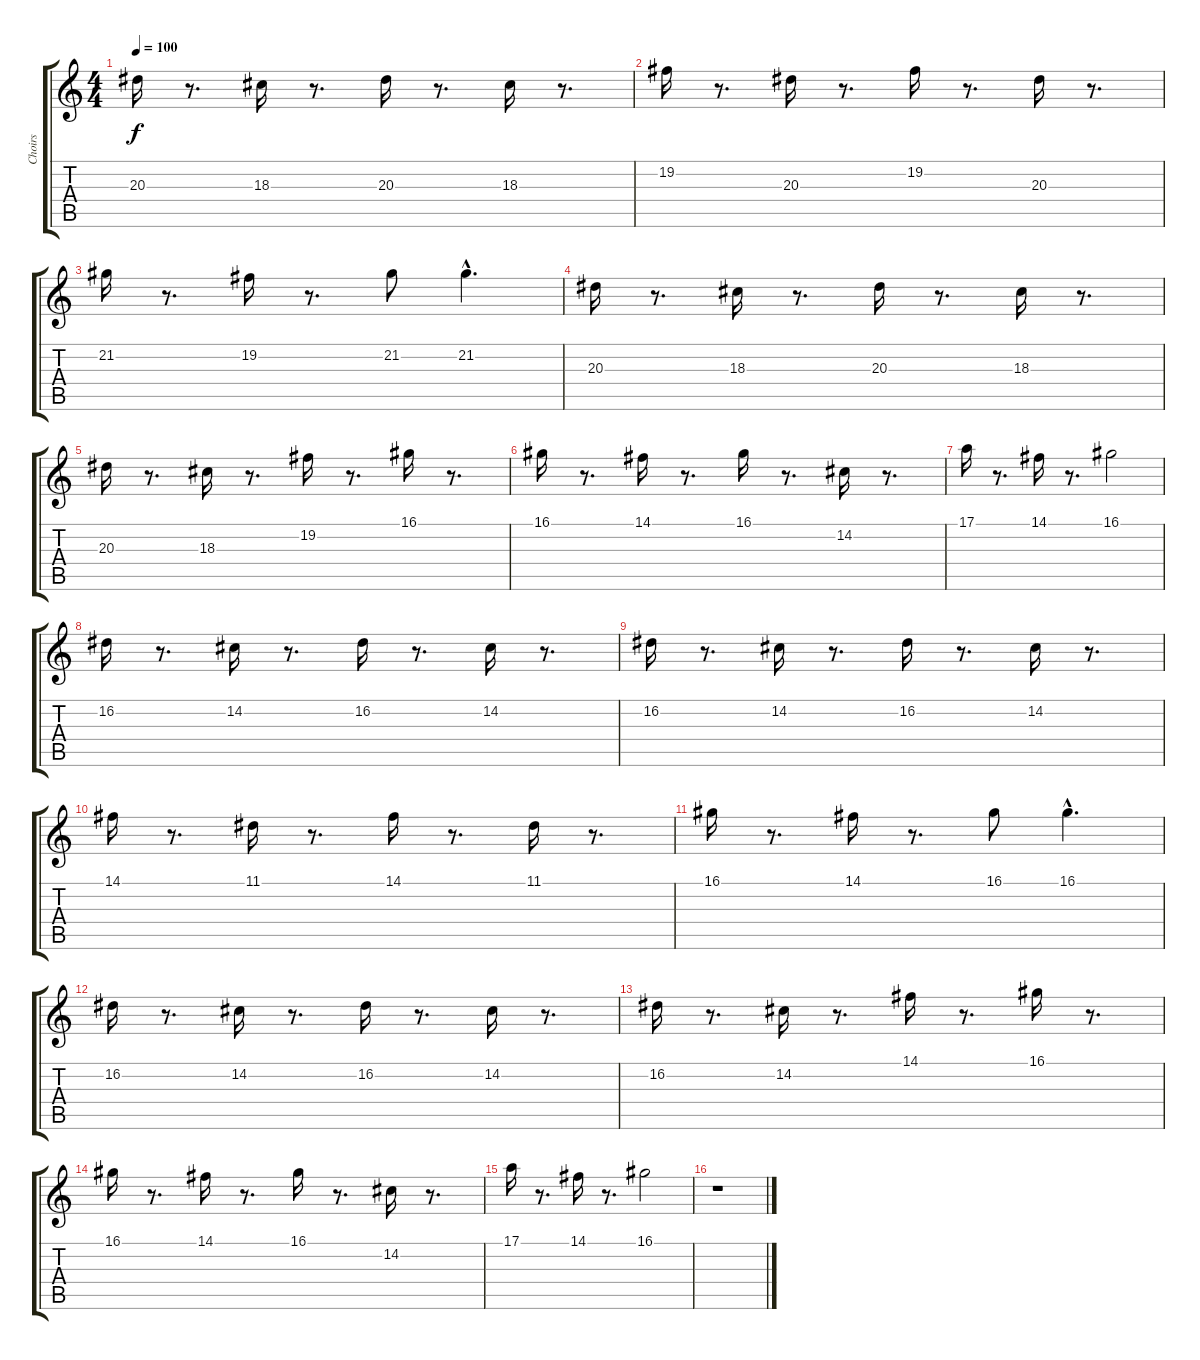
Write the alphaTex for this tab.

\track ("Choirs" "Choirs") {instrument choiraahs}
\staff {score tabs}
\tuning (E4 B3 G3 D3 A2 E2) {hide}
\ts (4 4)
\tempo 100
\clef g2
\ks c
20.3.16{dy f} r.8{d} 18.3.16 r.8{d} 20.3.16 r.8{d} 18.3.16 r.8{d} |
19.2.16 r.8{d} 20.3.16 r.8{d} 19.2.16 r.8{d} 20.3.16 r.8{d} |
21.2.16 r.8{d} 19.2.16 r.8{d} 21.2.8 21.2{hac}.4{d} |
20.3.16 r.8{d} 18.3.16 r.8{d} 20.3.16 r.8{d} 18.3.16 r.8{d} |
20.3.16 r.8{d} 18.3.16 r.8{d} 19.2.16 r.8{d} 16.1.16 r.8{d} |
16.1.16 r.8{d} 14.1.16 r.8{d} 16.1.16 r.8{d} 14.2.16 r.8{d} |
17.1.16 r.8{d} 14.1.16 r.8{d} 16.1.2 |
16.2.16 r.8{d} 14.2.16 r.8{d} 16.2.16 r.8{d} 14.2.16 r.8{d} |
16.2.16 r.8{d} 14.2.16 r.8{d} 16.2.16 r.8{d} 14.2.16 r.8{d} |
14.1.16 r.8{d} 11.1.16 r.8{d} 14.1.16 r.8{d} 11.1.16 r.8{d} |
16.1.16 r.8{d} 14.1.16 r.8{d} 16.1.8 16.1{hac}.4{d} |
16.2.16 r.8{d} 14.2.16 r.8{d} 16.2.16 r.8{d} 14.2.16 r.8{d} |
16.2.16 r.8{d} 14.2.16 r.8{d} 14.1.16 r.8{d} 16.1.16 r.8{d} |
16.1.16 r.8{d} 14.1.16 r.8{d} 16.1.16 r.8{d} 14.2.16 r.8{d} |
17.1.16 r.8{d} 14.1.16 r.8{d} 16.1.2 |
r.1
